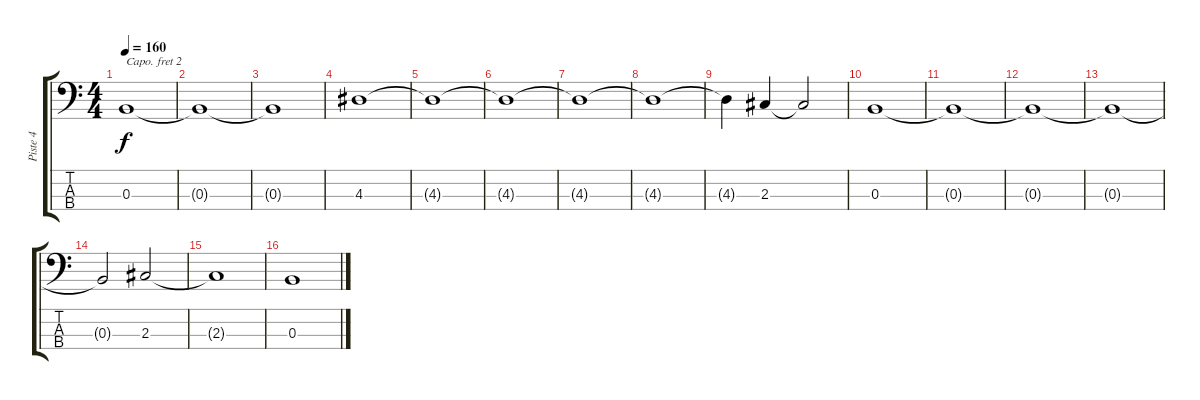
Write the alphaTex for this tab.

\track ("Piste 4" "Piste 4") {instrument electricbassfinger}
\staff {score tabs}
\capo 2
\tuning (G2 D2 A1 E1) {hide}
\ts (4 4)
\tempo 160
\clef f4
\ks c
0.3{t}.1{dy f} |
0.3{t}.1 |
0.3{t}.1 |
4.3.1 |
4.3{t}.1 |
4.3{t}.1 |
4.3{t}.1 |
4.3{t}.1 |
4.3{t}.4 2.3.4 2.3{t}.2 |
0.3.1 |
0.3{t}.1 |
0.3{t}.1 |
0.3{t}.1 |
0.3{t}.2 2.3.2 |
2.3{t}.1 |
0.3.1
